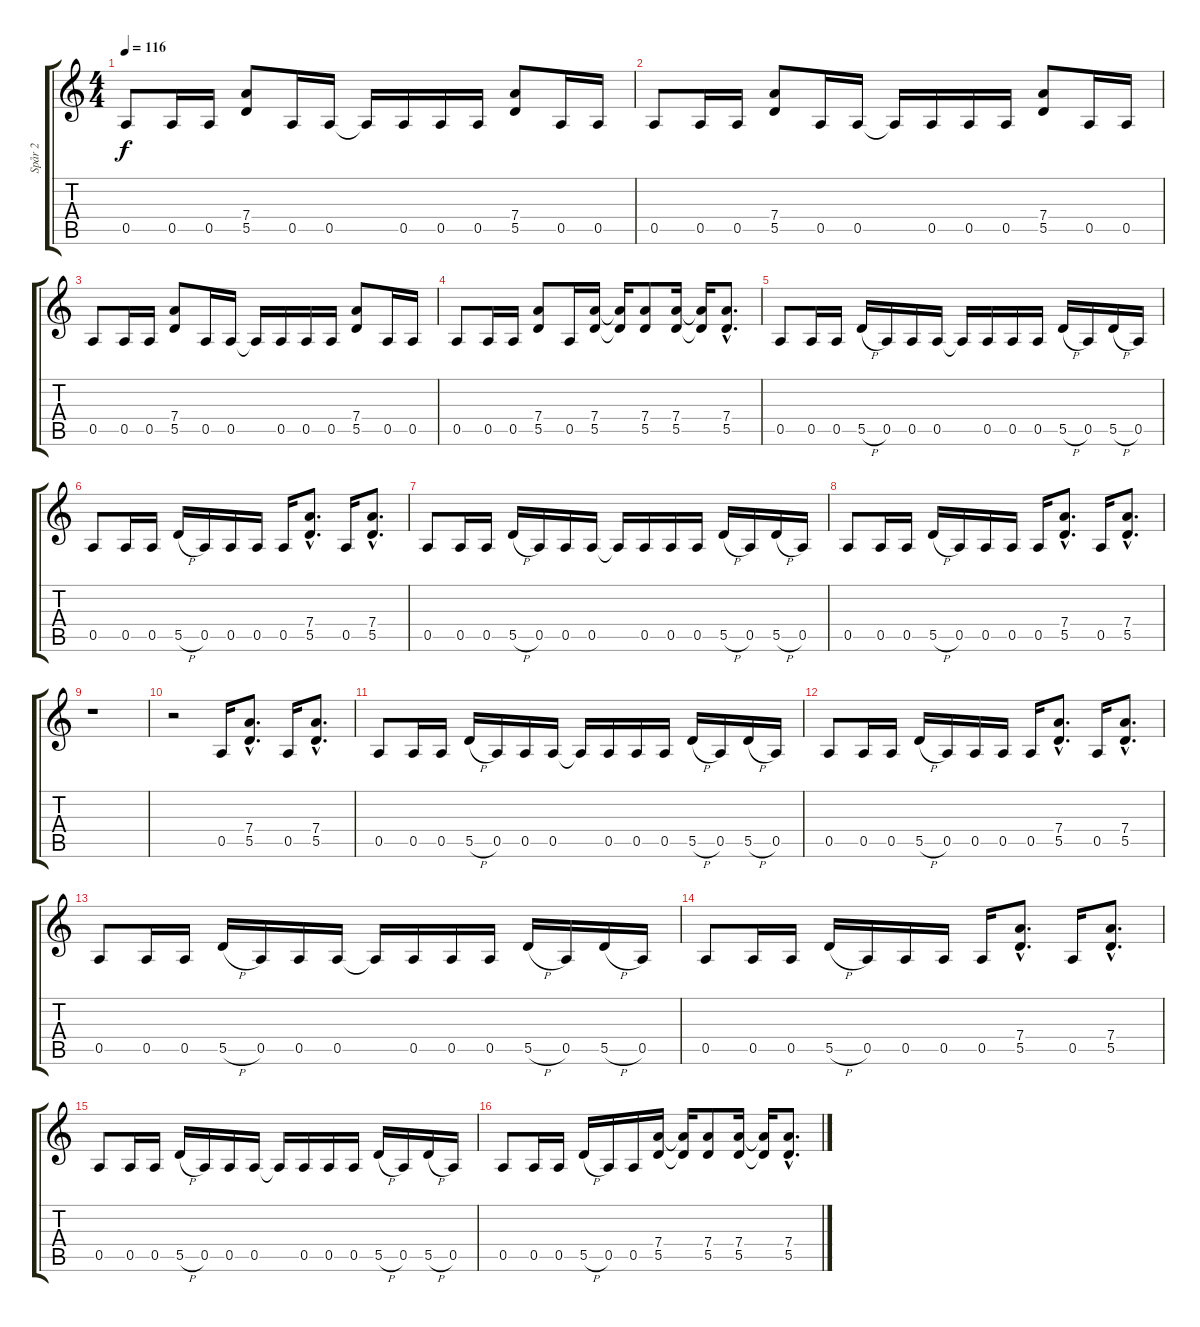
\track ("Spår 2" "Spår 2") {instrument overdrivenguitar}
\staff {score tabs}
\tuning (E4 B3 G3 D3 A2 D2) {hide}
\ts (4 4)
\tempo 116
\clef g2
\ks c
0.5.8{dy f} 0.5.16 0.5.16 (7.4 5.5).8 0.5.16 0.5.16 0.5{t}.16 0.5.16 0.5.16 0.5.16 (7.4 5.5).8 0.5.16 0.5.16 |
0.5.8 0.5.16 0.5.16 (7.4 5.5).8 0.5.16 0.5.16 0.5{t}.16 0.5.16 0.5.16 0.5.16 (7.4 5.5).8 0.5.16 0.5.16 |
0.5.8 0.5.16 0.5.16 (7.4 5.5).8 0.5.16 0.5.16 0.5{t}.16 0.5.16 0.5.16 0.5.16 (7.4 5.5).8 0.5.16 0.5.16 |
0.5.8 0.5.16 0.5.16 (7.4 5.5).8 0.5.16 (7.4 5.5).16 (7.4{t} 5.5{t}).16 (7.4 5.5).8 (7.4 5.5).16 (7.4{t} 5.5{t}).16 (7.4{hac} 5.5{hac}).8{d} |
0.5.8 0.5.16 0.5.16 5.5{h}.16 0.5.16 0.5.16 0.5.16 0.5{t}.16 0.5.16 0.5.16 0.5.16 5.5{h}.16 0.5.16 5.5{h}.16 0.5.16 |
0.5.8 0.5.16 0.5.16 5.5{h}.16 0.5.16 0.5.16 0.5.16 0.5.16 (7.4{hac} 5.5{hac}).8{d} 0.5.16 (7.4{hac} 5.5{hac}).8{d} |
0.5.8 0.5.16 0.5.16 5.5{h}.16 0.5.16 0.5.16 0.5.16 0.5{t}.16 0.5.16 0.5.16 0.5.16 5.5{h}.16 0.5.16 5.5{h}.16 0.5.16 |
0.5.8 0.5.16 0.5.16 5.5{h}.16 0.5.16 0.5.16 0.5.16 0.5.16 (7.4{hac} 5.5{hac}).8{d} 0.5.16 (7.4{hac} 5.5{hac}).8{d} |
r.1 |
r.2 0.5.16 (7.4{hac} 5.5{hac}).8{d} 0.5.16 (7.4{hac} 5.5{hac}).8{d} |
0.5.8 0.5.16 0.5.16 5.5{h}.16 0.5.16 0.5.16 0.5.16 0.5{t}.16 0.5.16 0.5.16 0.5.16 5.5{h}.16 0.5.16 5.5{h}.16 0.5.16 |
0.5.8 0.5.16 0.5.16 5.5{h}.16 0.5.16 0.5.16 0.5.16 0.5.16 (7.4{hac} 5.5{hac}).8{d} 0.5.16 (7.4{hac} 5.5{hac}).8{d} |
0.5.8 0.5.16 0.5.16 5.5{h}.16 0.5.16 0.5.16 0.5.16 0.5{t}.16 0.5.16 0.5.16 0.5.16 5.5{h}.16 0.5.16 5.5{h}.16 0.5.16 |
0.5.8 0.5.16 0.5.16 5.5{h}.16 0.5.16 0.5.16 0.5.16 0.5.16 (7.4{hac} 5.5{hac}).8{d} 0.5.16 (7.4{hac} 5.5{hac}).8{d} |
0.5.8 0.5.16 0.5.16 5.5{h}.16 0.5.16 0.5.16 0.5.16 0.5{t}.16 0.5.16 0.5.16 0.5.16 5.5{h}.16 0.5.16 5.5{h}.16 0.5.16 |
0.5.8 0.5.16 0.5.16 5.5{h}.16 0.5.16 0.5.16 (7.4 5.5).16 (7.4{t} 5.5{t}).16 (7.4 5.5).8 (7.4 5.5).16 (7.4{t} 5.5{t}).16 (7.4{hac} 5.5{hac}).8{d}
